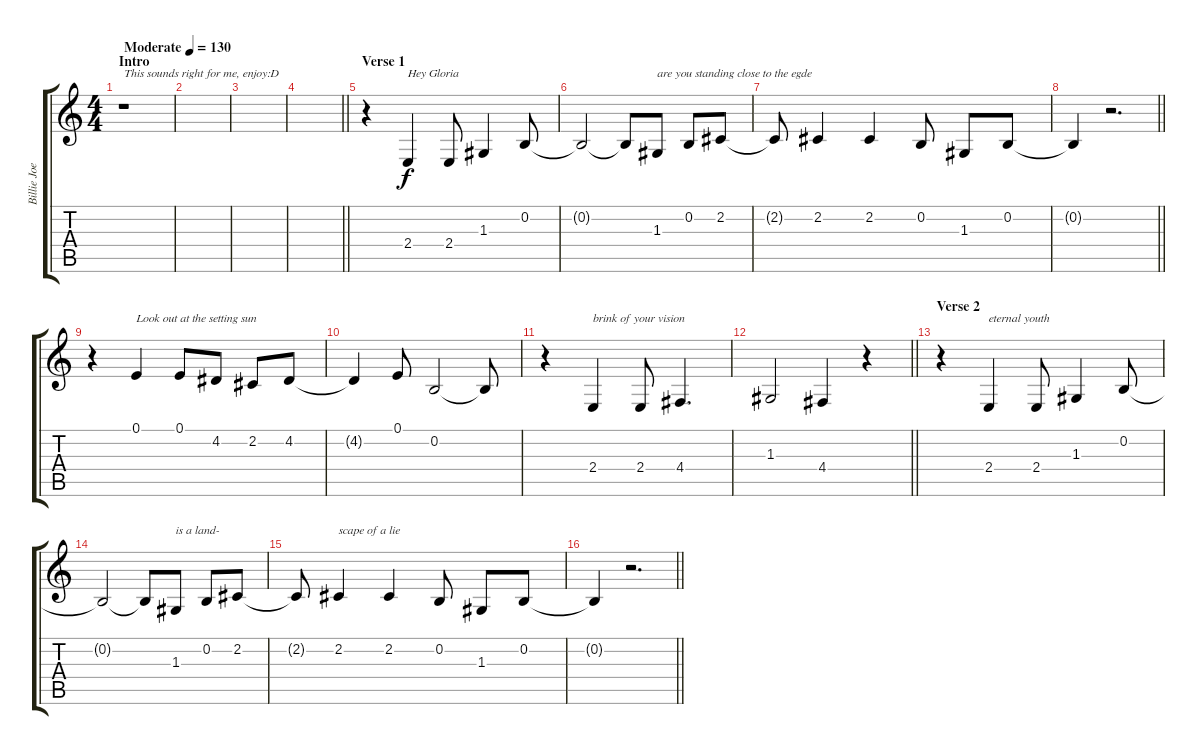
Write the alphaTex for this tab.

\track ("Billie Joe Armstong - Vocals" "Billie Joe") {instrument reedorgan}
\staff {score tabs}
\tuning (E4 B3 G3 D3 A2 E2) {hide}
\ts (4 4)
\section ("" "Intro")
\tempo (130 "Moderate")
\clef g2
\ks c
r.1{txt "This sounds right for me, enjoy:D" dy f instrument reedorgan} |
|
|
\barLineRight lightlight
|
\section ("" "Verse 1")
r.4 2.4.4{txt "Hey Gloria"} 2.4.8 1.3.4 0.2.8 |
0.2{t}.2 0.2{t}.8 1.3.8{txt "are you standing close to the egde"} 0.2.8 2.2.8 |
2.2{t}.8 2.2.4 2.2.4 0.2.8 1.3.8 0.2.8 |
\barLineRight lightlight
0.2{t}.4 r.2{d} |
r.4 0.1.4{txt "Look out at the setting sun"} 0.1.8 4.2.8 2.2.8 4.2.8 |
4.2{t}.4 0.1.8 0.2.2 0.2{t}.8 |
r.4 2.4.4{txt "brink of your vision"} 2.4.8 4.4.4{d} |
\barLineRight lightlight
1.3.2 4.4.4 r.4 |
\section ("" "Verse 2")
r.4 2.4.4{txt "eternal youth"} 2.4.8 1.3.4 0.2.8 |
0.2{t}.2 0.2{t}.8 1.3.8{txt "is a land-"} 0.2.8 2.2.8 |
2.2{t}.8 2.2.4{txt "scape of a lie"} 2.2.4 0.2.8 1.3.8 0.2.8 |
\barLineRight lightlight
0.2{t}.4 r.2{d}
